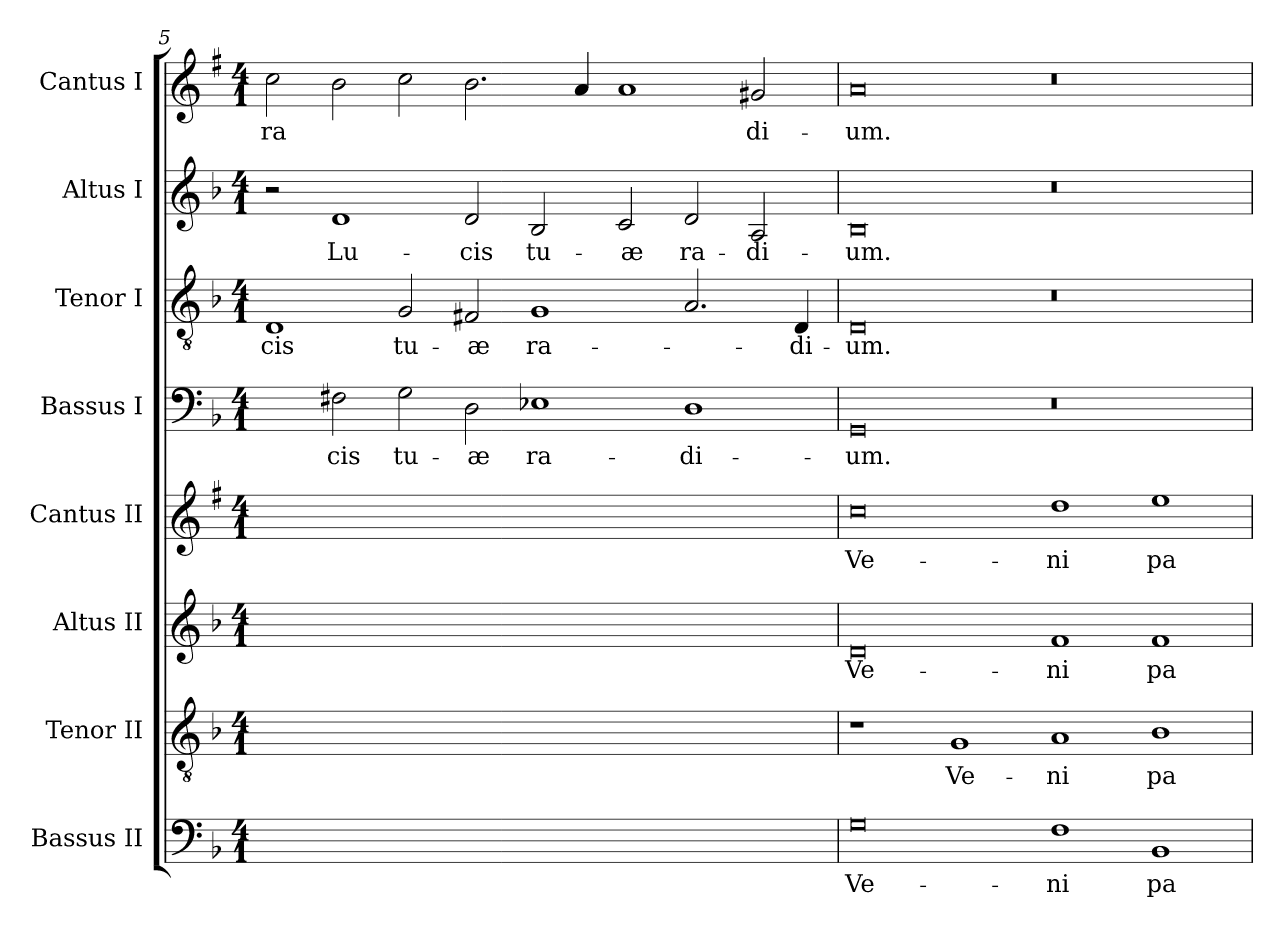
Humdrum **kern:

**kern	**text	**kern	**text	**kern	**text	**kern	**text	**kern	**text	**kern	**text	**kern	**text	**kern	**text
*part8	*part8	*part7	*part7	*part6	*part6	*part5	*part5	*part4	*part4	*part3	*part3	*part2	*part2	*part1	*part1
*staff8	*staff8	*staff7	*staff7	*staff6	*staff6	*staff5	*staff5	*staff4	*staff4	*staff3	*staff3	*staff2	*staff2	*staff1	*staff1
*I"Bassus II	*	*I"Tenor II	*	*I"Altus II	*	*I"Cantus II	*	*I"Bassus I	*	*I"Tenor I	*	*I"Altus I	*	*I"Cantus I	*
!!LO:LB:g=z
*clefF4	*	*clefGv2	*	*clefG2	*	*clefG2	*	*clefF4	*	*clefGv2	*	*clefG2	*	*clefG2	*
*	*	*	*	*	*	*ITrd1c2	*	*	*	*	*	*	*	*ITrd1c2	*
*k[b-]	*	*k[b-]	*	*k[b-]	*	*k[b-]	*	*k[b-]	*	*k[b-]	*	*k[b-]	*	*k[b-]	*
*F:	*	*F:	*	*F:	*	*F:	*	*F:	*	*F:	*	*F:	*	*F:	*
*M4/1	*	*M4/1	*	*M4/1	*	*M4/1	*	*M4/1	*	*M4/1	*	*M4/1	*	*M4/1	*
=5	=5	=5	=5	=5	=5	=5	=5	=5	=5	=5	=5	=5	=5	=5	=5
!	!	!	!	!	!	!	!	!	!	!	!LO:LY:b	!	!	!	!LO:LY:b
00ryy	.	00ryy	.	00ryy	.	00ryy	.	2Gyy]	.	1D	cis	2r	.	2b-	ra
!	!	!	!	!	!	!	!	!	!LO:LY:b	!	!	!	!LO:LY:b	!	!
.	.	.	.	.	.	.	.	2F#X	cis	.	.	1d	Lu-	2a	.
!	!	!	!	!	!	!	!	!	!LO:LY:b	!	!LO:LY:b	!	!	!	!
.	.	.	.	.	.	.	.	2G	tu-	2G	tu-	.	.	2b-	.
!	!	!	!	!	!	!	!	!	!LO:LY:b	!	!LO:LY:b	!	!LO:LY:b	!	!
.	.	.	.	.	.	.	.	2D	-æ	2F#X	-æ	2d	-cis	2.a	.
!	!	!	!	!	!	!	!	!	!LO:LY:b	!	!LO:LY:b	!	!LO:LY:b	!	!
.	.	.	.	.	.	.	.	1E-X	ra-	1G	ra-	2B-	tu-	.	.
.	.	.	.	.	.	.	.	.	.	.	.	.	.	4g	.
!	!	!	!	!	!	!	!	!	!	!	!	!	!LO:LY:b	!	!
.	.	.	.	.	.	.	.	.	.	.	.	2c	-æ	1g	.
!	!	!	!	!	!	!	!	!	!LO:LY:b	!	!	!	!LO:LY:b	!	!
.	.	.	.	.	.	.	.	1D	-di-	2.A	.	2d	ra-	.	.
!	!	!	!	!	!	!	!	!	!	!	!	!	!LO:LY:b	!	!LO:LY:b
.	.	.	.	.	.	.	.	.	.	.	.	2A	-di-	2f#X	di-
!	!	!	!	!	!	!	!	!	!	!	!LO:LY:b	!	!	!	!
.	.	.	.	.	.	.	.	.	.	4D	-di-	.	.	.	.
=6	=6	=6	=6	=6	=6	=6	=6	=6	=6	=6	=6	=6	=6	=6	=6
!	!LO:LY:b	!	!	!	!LO:LY:b	!	!LO:LY:b	!	!LO:LY:b	!	!LO:LY:b	!	!LO:LY:b	!	!LO:LY:b
0G	Ve-	1r	.	0d	Ve-	0b-	Ve-	0GG	-um.	0D	-um.	0B-	-um.	0g	-um.
!	!	!	!LO:LY:b	!	!	!	!	!	!	!	!	!	!	!	!
.	.	1G	Ve-	.	.	.	.	.	.	.	.	.	.	.	.
!	!LO:LY:b	!	!LO:LY:b	!	!LO:LY:b	!	!LO:LY:b	!	!	!	!	!	!	!	!
1F	-ni	1A	-ni	1f	-ni	1cc	-ni	0r	.	0r	.	0r	.	0r	.
!	!LO:LY:b	!	!LO:LY:b	!	!LO:LY:b	!	!LO:LY:b	!	!	!	!	!	!	!	!
1BB-	pa-	1B-	pa-	1f	pa-	1dd	pa-	.	.	.	.	.	.	.	.
=	=	=	=	=	=	=	=	=	=	=	=	=	=	=	=
*-	*-	*-	*-	*-	*-	*-	*-	*-	*-	*-	*-	*-	*-	*-	*-
